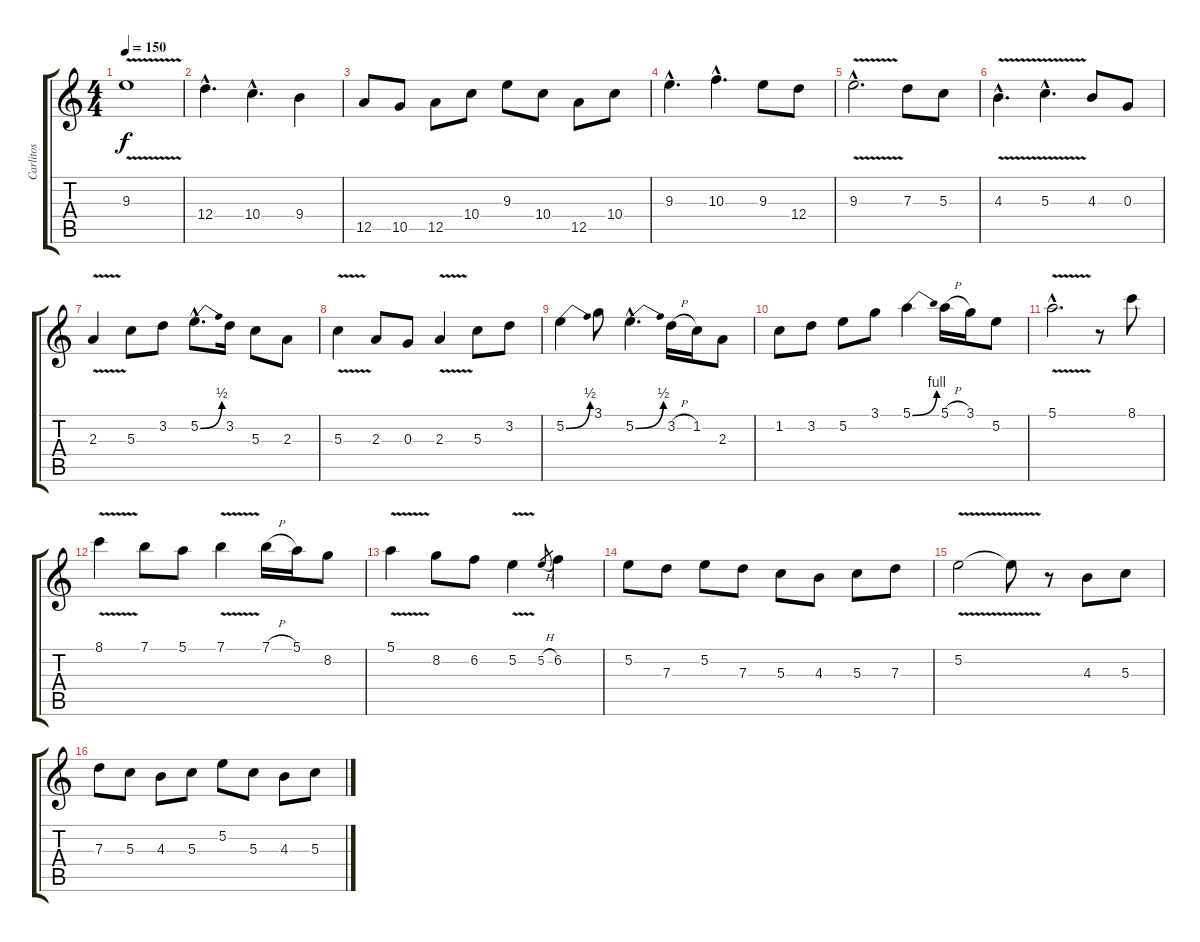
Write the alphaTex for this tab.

\track ("Carlitos" "Carlitos") {instrument overdrivenguitar}
\staff {score tabs}
\tuning (E4 B3 G3 D3 A2 E2) {hide}
\ts (4 4)
\tempo 150
\clef g2
\ks c
9.3{v}.1{dy f} |
12.4{hac}.4{d} 10.4{hac}.4{d} 9.4.4 |
12.5.8 10.5.8 12.5.8 10.4.8 9.3.8 10.4.8 12.5.8 10.4.8 |
9.3{hac}.4{d} 10.3{hac}.4{d} 9.3.8 12.4.8 |
9.3{v hac}.2{d} 7.3.8 5.3.8 |
4.3{v hac}.4{d} 5.3{v hac}.4{d} 4.3.8 0.3.8 |
2.3{v}.4 5.3.8 3.2.8 5.2{be (bend 0 0 60 2) hac}.8{d} 3.2.16 5.3.8 2.3.8 |
5.3{v}.4 2.3.8 0.3.8 2.3{v}.4 5.3.8 3.2.8 |
5.2{be (bend 0 0 60 2)}.4 3.1.8 5.2{be (bend 0 0 60 2) hac}.4{d} 3.2{h}.16 1.2.16 2.3.8 |
1.2.8 3.2.8 5.2.8 3.1.8 5.1{be (bend 0 0 60 4)}.4 5.1{h}.16 3.1.16 5.2.8 |
5.1{v hac}.2{d} r.8 8.1.8 |
8.1{v}.4 7.1.8 5.1.8 7.1{v}.4 7.1{h}.16 5.1.16 8.2.8 |
5.1{v}.4 8.2.8 6.2.8 5.2{v}.4 5.2{h}.8{gr} 6.2.4 |
5.2.8 7.3.8 5.2.8 7.3.8 5.3.8 4.3.8 5.3.8 7.3.8 |
5.2{v}.2 5.2{t}.8 r.8 4.3.8 5.3.8 |
7.3.8 5.3.8 4.3.8 5.3.8 5.2.8 5.3.8 4.3.8 5.3.8
